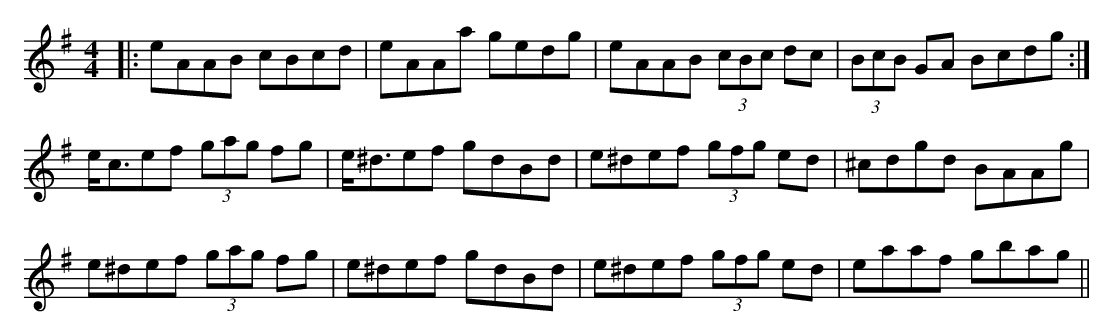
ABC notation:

X:1
M:4/4
K:Ador
|:eAAB cBcd|eAAa gedg|eAAB (3cBc dc|(3BcB GA Bcdg:|
e<cef (3gag fg|e<^def gdBd|e^def (3gfg ed|^cdgd BAAg|
e^def (3gag fg|e^def gdBd|e^def (3gfg ed|eaaf gbag||
